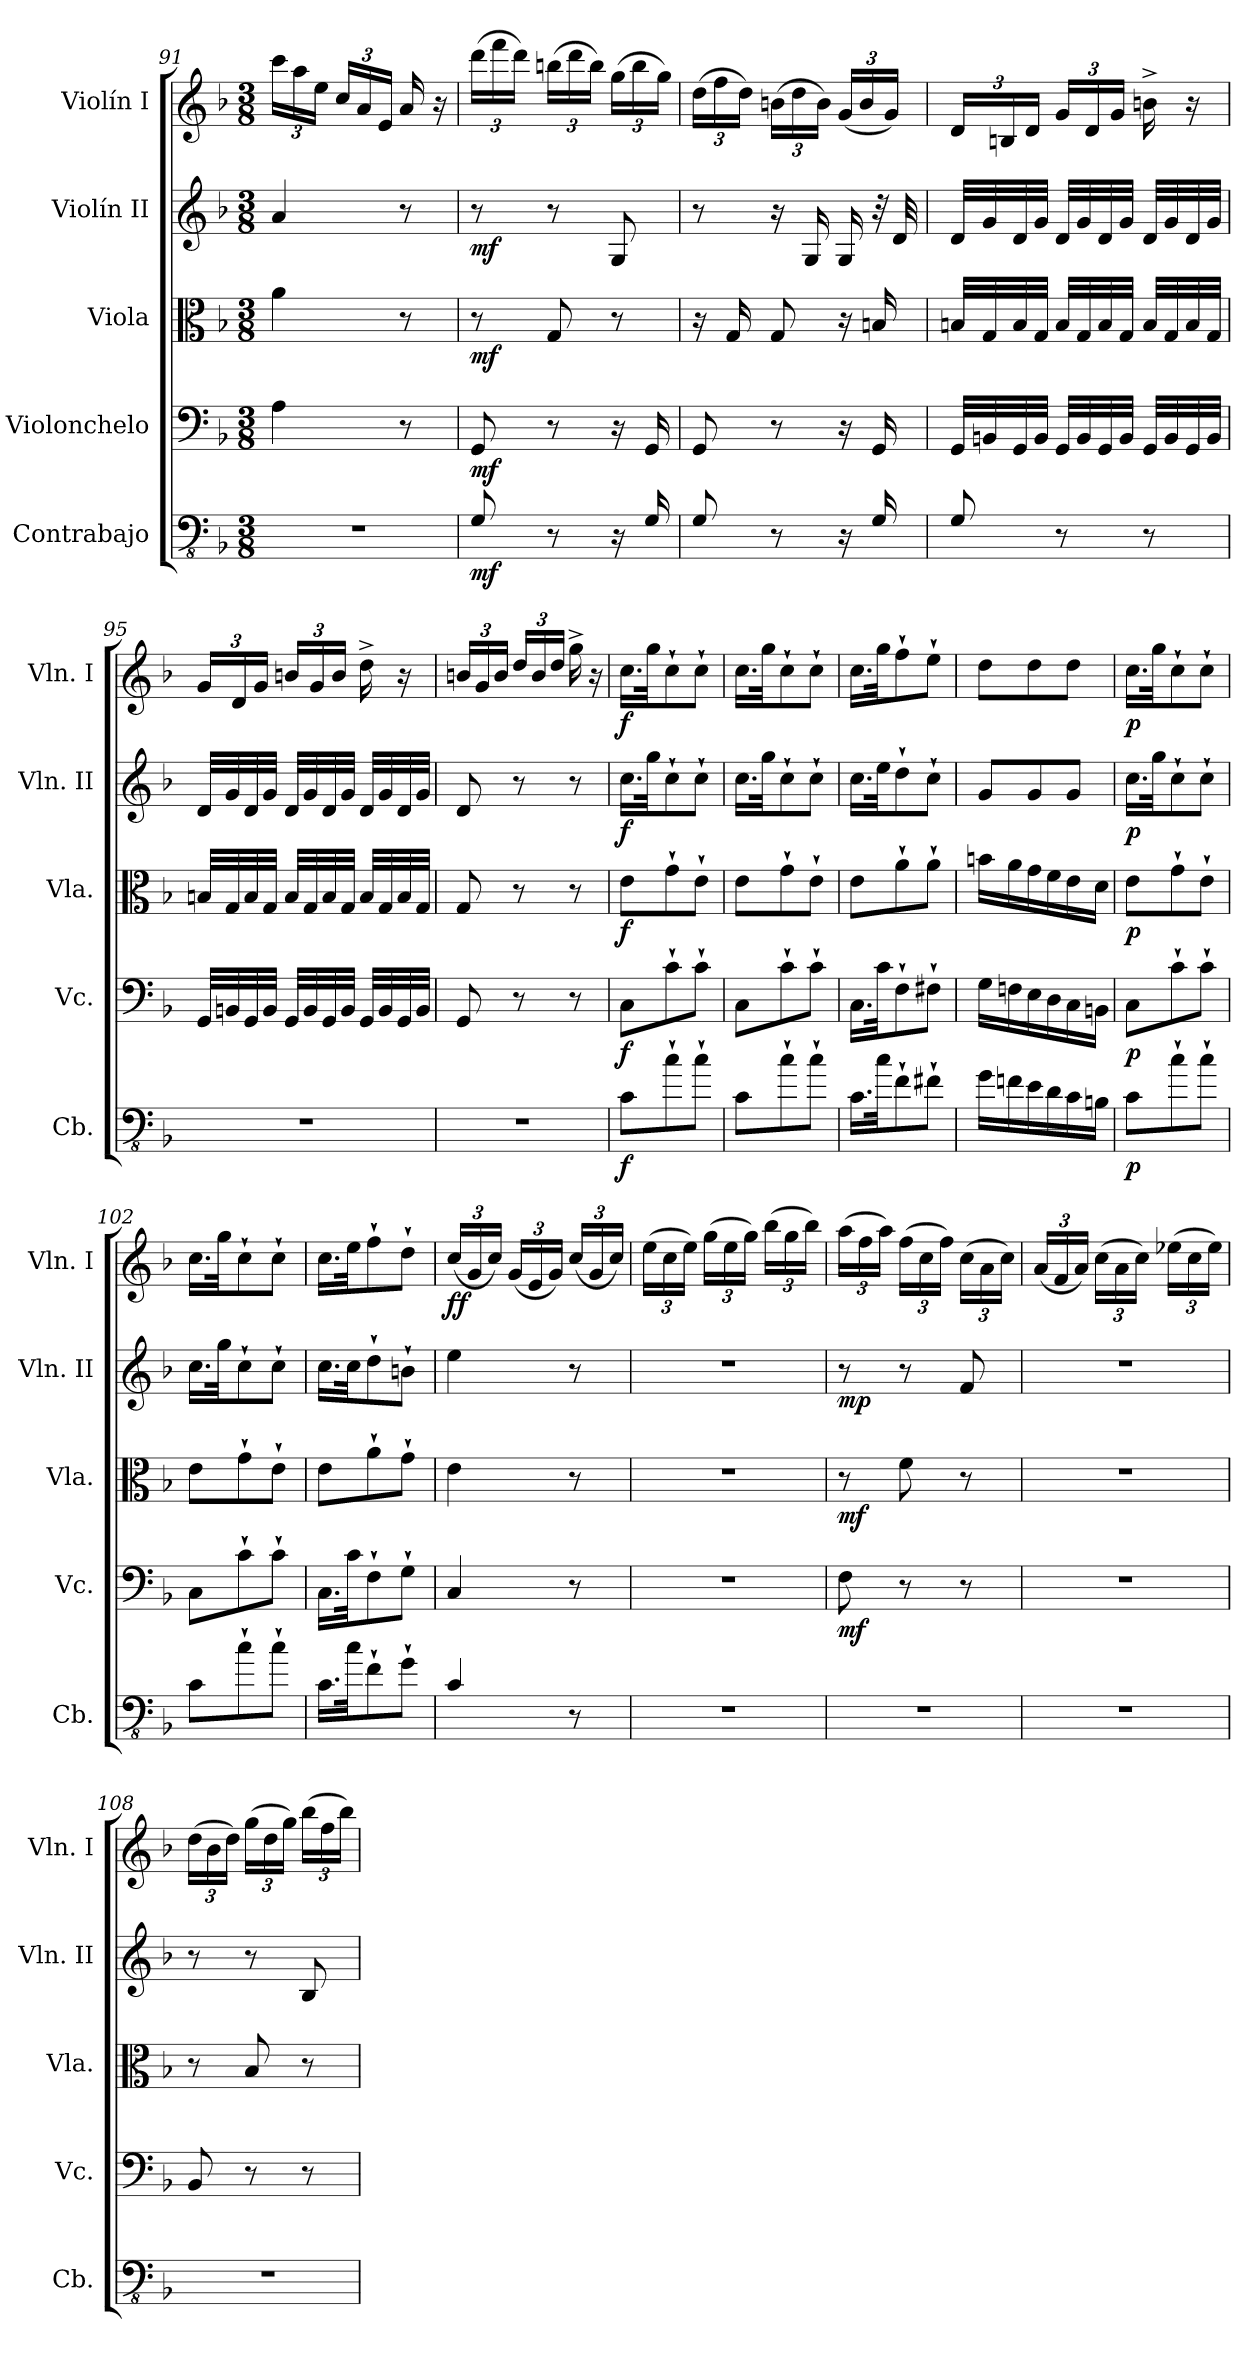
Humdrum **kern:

**kern	**dynam	**kern	**dynam	**kern	**dynam	**kern	**dynam	**kern	**dynam
*part5	*part5	*part4	*part4	*part3	*part3	*part2	*part2	*part1	*part1
*staff5	*staff5	*staff4	*staff4	*staff3	*staff3	*staff2	*staff2	*staff1	*staff1
*I"Contrabajo	*	*I"Violonchelo	*	*I"Viola	*	*I"Violín II	*	*I"Violín I	*
*I'Cb.	*	*I'Vc.	*	*I'Vla.	*	*I'Vln. II	*	*I'Vln. I	*
*clefFv4	*	*clefF4	*	*clefC3	*	*clefG2	*	*clefG2	*
*ITrd7c12	*	*	*	*	*	*	*	*	*
*k[b-]	*	*k[b-]	*	*k[b-]	*	*k[b-]	*	*k[b-]	*
*M3/8	*	*M3/8	*	*M3/8	*	*M3/8	*	*M3/8	*
*	*	*	*	*	*	*	*	*Xbrackettup	*
=91	=91	=91	=91	=91	=91	=91	=91	=91	=91
4.r	.	4A\	.	4a\	.	4a/	.	24ccc\LL	.
.	.	.	.	.	.	.	.	24aa\	.
.	.	.	.	.	.	.	.	24ee\JJ	.
.	.	.	.	.	.	.	.	24cc/LL	.
.	.	.	.	.	.	.	.	24a/	.
.	.	.	.	.	.	.	.	24e/JJ	.
.	.	8r	.	8r	.	8r	.	16a/	.
.	.	.	.	.	.	.	.	16r	.
=92	=92	=92	=92	=92	=92	=92	=92	=92	=92
!	!LO:DY:b	!	!LO:DY:b	!	!LO:DY:b	!	!LO:DY:b	!	!
8GGG/	mf	8GG/	mf	8r	mf	8r	mf	(>24ddd\LL	.
.	.	.	.	.	.	.	.	24fff\	.
.	.	.	.	.	.	.	.	24ddd\JJ)	.
8r	.	8r	.	8G/	.	8r	.	(>24bbn\LL	.
.	.	.	.	.	.	.	.	24ddd\	.
.	.	.	.	.	.	.	.	24bb\JJ)	.
16r	.	16r	.	8r	.	8G/	.	(>24gg\LL	.
.	.	.	.	.	.	.	.	24bb\	.
16GGG/	.	16GG/	.	.	.	.	.	.	.
.	.	.	.	.	.	.	.	24gg\JJ)	.
!!LO:PB:g=z
=93	=93	=93	=93	=93	=93	=93	=93	=93	=93
8GGG/	.	8GG/	.	16r	.	8r	.	(>24dd\LL	.
.	.	.	.	.	.	.	.	24ff\	.
.	.	.	.	16G/	.	.	.	.	.
.	.	.	.	.	.	.	.	24dd\JJ)	.
8r	.	8r	.	8G/	.	16r	.	(>24bn\LL	.
.	.	.	.	.	.	.	.	24dd\	.
.	.	.	.	.	.	16G/	.	.	.
.	.	.	.	.	.	.	.	24b\JJ)	.
16r	.	16r	.	16r	.	16G/	.	(<24g/LL	.
.	.	.	.	.	.	.	.	24b/	.
16GGG/	.	16GG/	.	16Bn/	.	32r	.	.	.
.	.	.	.	.	.	.	.	24g/JJ)	.
.	.	.	.	.	.	32d/	.	.	.
=94	=94	=94	=94	=94	=94	=94	=94	=94	=94
8GGG/	.	32GG/LLL	.	32Bni/LLL	.	32d/LLL	.	24d/LL	.
.	.	32BBn/	.	32G/	.	32g/	.	.	.
.	.	.	.	.	.	.	.	24Bn/	.
.	.	32GG/	.	32B/	.	32d/	.	.	.
.	.	.	.	.	.	.	.	24d/JJ	.
.	.	32BB/JJJ	.	32G/JJJ	.	32g/JJJ	.	.	.
8r	.	32GG/LLL	.	32B/LLL	.	32d/LLL	.	24g/LL	.
.	.	32BB/	.	32G/	.	32g/	.	.	.
.	.	.	.	.	.	.	.	24d/	.
.	.	32GG/	.	32B/	.	32d/	.	.	.
.	.	.	.	.	.	.	.	24g/JJ	.
.	.	32BB/JJJ	.	32G/JJJ	.	32g/JJJ	.	.	.
8r	.	32GG/LLL	.	32B/LLL	.	32d/LLL	.	16bn^\	.
.	.	32BB/	.	32G/	.	32g/	.	.	.
.	.	32GG/	.	32B/	.	32d/	.	16r	.
.	.	32BB/JJJ	.	32G/JJJ	.	32g/JJJ	.	.	.
!!LO:LB:g=z
=95	=95	=95	=95	=95	=95	=95	=95	=95	=95
4.r	.	32GG/LLL	.	32Bni/LLL	.	32d/LLL	.	24g/LL	.
.	.	32BBn/	.	32G/	.	32g/	.	.	.
.	.	.	.	.	.	.	.	24d/	.
.	.	32GG/	.	32B/	.	32d/	.	.	.
.	.	.	.	.	.	.	.	24g/JJ	.
.	.	32BB/JJJ	.	32G/JJJ	.	32g/JJJ	.	.	.
.	.	32GG/LLL	.	32B/LLL	.	32d/LLL	.	24bn/LL	.
.	.	32BB/	.	32G/	.	32g/	.	.	.
.	.	.	.	.	.	.	.	24g/	.
.	.	32GG/	.	32B/	.	32d/	.	.	.
.	.	.	.	.	.	.	.	24b/JJ	.
.	.	32BB/JJJ	.	32G/JJJ	.	32g/JJJ	.	.	.
.	.	32GG/LLL	.	32B/LLL	.	32d/LLL	.	16dd^\	.
.	.	32BB/	.	32G/	.	32g/	.	.	.
.	.	32GG/	.	32B/	.	32d/	.	16r	.
.	.	32BB/JJJ	.	32G/JJJ	.	32g/JJJ	.	.	.
=96	=96	=96	=96	=96	=96	=96	=96	=96	=96
4.r	.	8GG/	.	8G/	.	8d/	.	24bn/LL	.
.	.	.	.	.	.	.	.	24g/	.
.	.	.	.	.	.	.	.	24b/JJ	.
.	.	8r	.	8r	.	8r	.	24dd/LL	.
.	.	.	.	.	.	.	.	24b/	.
.	.	.	.	.	.	.	.	24dd/JJ	.
.	.	8r	.	8r	.	8r	.	16gg^\	.
.	.	.	.	.	.	.	.	16r	.
=97	=97	=97	=97	=97	=97	=97	=97	=97	=97
!	!LO:DY:b	!	!LO:DY:b	!	!LO:DY:b	!	!LO:DY:b	!	!LO:DY:b
8CC\L	f	8C\L	f	8e\L	f	16.cc\LL	f	16.cc\LL	f
.	.	.	.	.	.	32gg\JK	.	32gg\JK	.
8C`\	.	8c`\	.	8g`\	.	8cc`\	.	8cc`\	.
8C`\J	.	8c`\J	.	8e`\J	.	8cc`\J	.	8cc`\J	.
=98	=98	=98	=98	=98	=98	=98	=98	=98	=98
8CC\L	.	8C\L	.	8e\L	.	16.cc\LL	.	16.cc\LL	.
.	.	.	.	.	.	32gg\JK	.	32gg\JK	.
8C`\	.	8c`\	.	8g`\	.	8cc`\	.	8cc`\	.
8C`\J	.	8c`\J	.	8e`\J	.	8cc`\J	.	8cc`\J	.
=99	=99	=99	=99	=99	=99	=99	=99	=99	=99
16.CC\LL	.	16.C\LL	.	8e\L	.	16.cc\LL	.	16.cc\LL	.
32C\JK	.	32c\JK	.	.	.	32ee\JK	.	32gg\JK	.
8FF`\	.	8F`\	.	8a`\	.	8dd`\	.	8ff`\	.
8FF#X`\J	.	8F#X`\J	.	8a`\J	.	8cc`\J	.	8ee`\J	.
!!LO:PB:g=z
=100	=100	=100	=100	=100	=100	=100	=100	=100	=100
16GG\LL	.	16G\LL	.	16bn\LL	.	8g/L	.	8dd\L	.
16FFni\	.	16Fni\	.	16a\	.	.	.	.	.
16EE\	.	16E\	.	16g\	.	8g/	.	8dd\	.
16DD\	.	16D\	.	16f\	.	.	.	.	.
16CC\	.	16C\	.	16e\	.	8g/J	.	8dd\J	.
16BBBn\JJ	.	16BBn\JJ	.	16d\JJ	.	.	.	.	.
=101	=101	=101	=101	=101	=101	=101	=101	=101	=101
!	!LO:DY:b	!	!LO:DY:b	!	!LO:DY:b	!	!LO:DY:b	!	!LO:DY:b
8CC\L	p	8C\L	p	8e\L	p	16.cc\LL	p	16.cc\LL	p
.	.	.	.	.	.	32gg\JK	.	32gg\JK	.
8C`\	.	8c`\	.	8g`\	.	8cc`\	.	8cc`\	.
8C`\J	.	8c`\J	.	8e`\J	.	8cc`\J	.	8cc`\J	.
=102	=102	=102	=102	=102	=102	=102	=102	=102	=102
8CC\L	.	8C\L	.	8e\L	.	16.cc\LL	.	16.cc\LL	.
.	.	.	.	.	.	32gg\JK	.	32gg\JK	.
8C`\	.	8c`\	.	8g`\	.	8cc`\	.	8cc`\	.
8C`\J	.	8c`\J	.	8e`\J	.	8cc`\J	.	8cc`\J	.
=103	=103	=103	=103	=103	=103	=103	=103	=103	=103
16.CC\LL	.	16.C\LL	.	8e\L	.	16.cc\LL	.	16.cc\LL	.
32C\JK	.	32c\JK	.	.	.	32cc\JK	.	32ee\JK	.
8FF`\	.	8F`\	.	8a`\	.	8dd`\	.	8ff`\	.
8GG`\J	.	8G`\J	.	8g`\J	.	8bn`\J	.	8dd`\J	.
=104	=104	=104	=104	=104	=104	=104	=104	=104	=104
!	!	!	!	!	!	!	!	!	!LO:DY:b
4CC/	.	4C/	.	4e\	.	4ee\	.	(<24cc/LL	ff
.	.	.	.	.	.	.	.	24g/	.
.	.	.	.	.	.	.	.	24cc/JJ)	.
.	.	.	.	.	.	.	.	(<24g/LL	.
.	.	.	.	.	.	.	.	24e/	.
.	.	.	.	.	.	.	.	24g/JJ)	.
8r	.	8r	.	8r	.	8r	.	(<24cc/LL	.
.	.	.	.	.	.	.	.	24g/	.
.	.	.	.	.	.	.	.	24cc/JJ)	.
!!LO:LB:g=z
=105	=105	=105	=105	=105	=105	=105	=105	=105	=105
4.r	.	4.r	.	4.r	.	4.r	.	(>24ee\LL	.
.	.	.	.	.	.	.	.	24cc\	.
.	.	.	.	.	.	.	.	24ee\JJ)	.
.	.	.	.	.	.	.	.	(>24gg\LL	.
.	.	.	.	.	.	.	.	24ee\	.
.	.	.	.	.	.	.	.	24gg\JJ)	.
.	.	.	.	.	.	.	.	(>24bb-\LL	.
.	.	.	.	.	.	.	.	24gg\	.
.	.	.	.	.	.	.	.	24bb-\JJ)	.
=106	=106	=106	=106	=106	=106	=106	=106	=106	=106
!	!	!	!LO:DY:b	!	!LO:DY:b	!	!LO:DY:b	!	!
4.r	.	8F\	mf	8r	mf	8r	mp	(>24aa\LL	.
.	.	.	.	.	.	.	.	24ff\	.
.	.	.	.	.	.	.	.	24aa\JJ)	.
.	.	8r	.	8f\	.	8r	.	(>24ff\LL	.
.	.	.	.	.	.	.	.	24cc\	.
.	.	.	.	.	.	.	.	24ff\JJ)	.
.	.	8r	.	8r	.	8f/	.	(>24cc\LL	.
.	.	.	.	.	.	.	.	24a\	.
.	.	.	.	.	.	.	.	24cc\JJ)	.
=107	=107	=107	=107	=107	=107	=107	=107	=107	=107
4.r	.	4.r	.	4.r	.	4.r	.	(<24a/LL	.
.	.	.	.	.	.	.	.	24f/	.
.	.	.	.	.	.	.	.	24a/JJ)	.
.	.	.	.	.	.	.	.	(>24cc\LL	.
.	.	.	.	.	.	.	.	24a\	.
.	.	.	.	.	.	.	.	24cc\JJ)	.
.	.	.	.	.	.	.	.	(>24ee-X\LL	.
.	.	.	.	.	.	.	.	24cc\	.
.	.	.	.	.	.	.	.	24ee-\JJ)	.
=108	=108	=108	=108	=108	=108	=108	=108	=108	=108
4.r	.	8BB-/	.	8r	.	8r	.	(>24dd\LL	.
.	.	.	.	.	.	.	.	24b-\	.
.	.	.	.	.	.	.	.	24dd\JJ)	.
.	.	8r	.	8B-/	.	8r	.	(>24gg\LL	.
.	.	.	.	.	.	.	.	24dd\	.
.	.	.	.	.	.	.	.	24gg\JJ)	.
.	.	8r	.	8r	.	8B-/	.	(>24bb-\LL	.
.	.	.	.	.	.	.	.	24ff\	.
.	.	.	.	.	.	.	.	24bb-\JJ)	.
=	=	=	=	=	=	=	=	=	=
*-	*-	*-	*-	*-	*-	*-	*-	*-	*-
